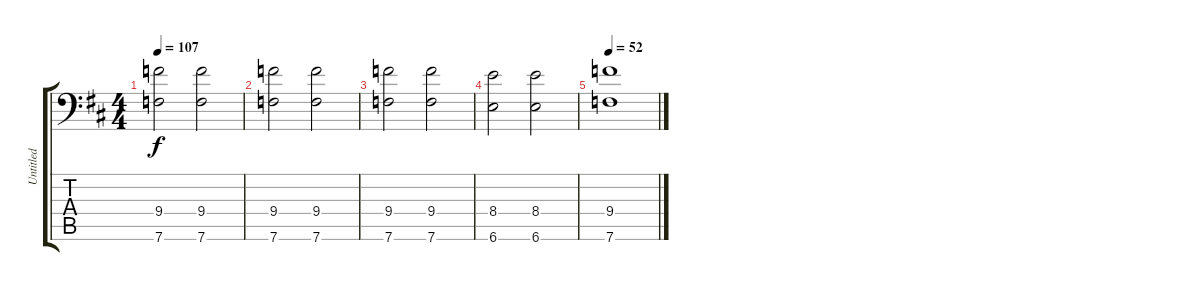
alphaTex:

\track ("Untitled" "Untitled") {instrument distortionguitar}
\staff {score tabs}
\tuning (Bb3 F3 Db3 Ab2 Eb2 Bb1) {hide}
\ts (4 4)
\tempo 107
\clef f4
\ks d
(9.4 7.6).2{dy f} (9.4 7.6).2 |
(9.4 7.6).2 (9.4 7.6).2 |
(9.4 7.6).2 (9.4 7.6).2 |
(8.4 6.6).2 (8.4 6.6).2 |
\tempo 52
(9.4 7.6).1
